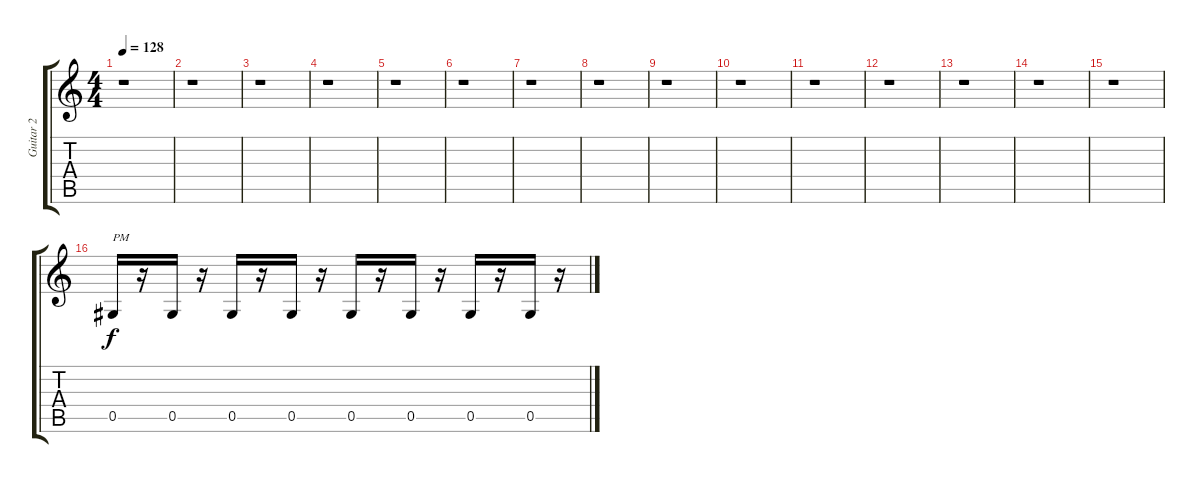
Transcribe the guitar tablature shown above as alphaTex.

\track ("Guitar 2" "Guitar 2") {instrument overdrivenguitar}
\staff {score tabs}
\tuning (Eb4 Bb3 Gb3 Db3 Ab2 Eb2) {hide}
\ts (4 4)
\tempo 128
\clef g2
\ks c
r.1{dy f instrument overdrivenguitar} |
r.1 |
r.1 |
r.1 |
r.1 |
r.1 |
r.1 |
r.1 |
r.1 |
r.1 |
r.1 |
r.1 |
r.1 |
r.1 |
r.1 |
0.5.16{txt "PM"} r.16 0.5.16 r.16 0.5.16 r.16 0.5.16 r.16 0.5.16 r.16 0.5.16 r.16 0.5.16 r.16 0.5.16 r.16
